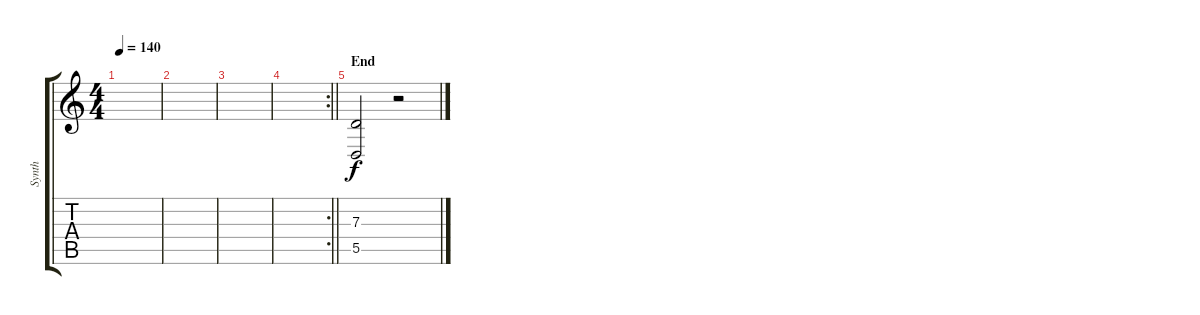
\track ("Synth" "Synth") {instrument synthstrings2}
\staff {score tabs}
\tuning (E4 B3 G3 D3 A2 E2) {hide}
\ts (4 4)
\tempo 140
\clef g2
\ks c
|
|
|
\rc 2
\barLineRight lightlight
|
\section ("" "End")
(7.3 5.5).2 r.2
